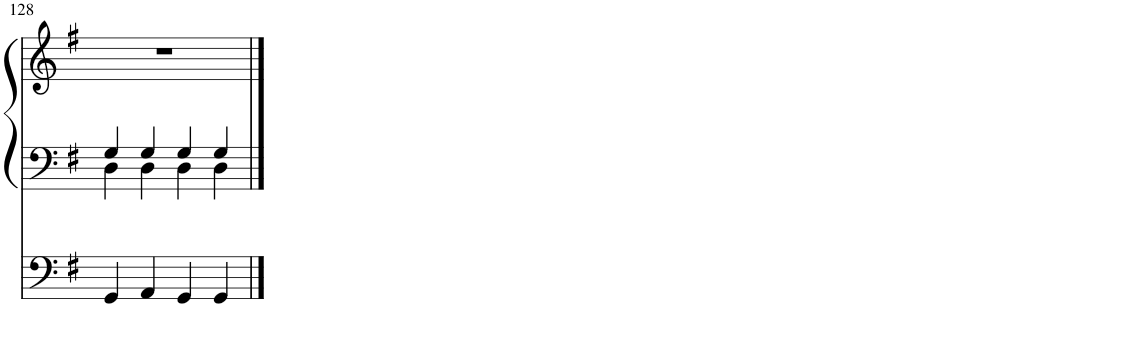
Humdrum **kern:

**kern	**kern
*part1	*part1
*staff2	*staff1
*I"Orgel	*
*I'Org.	*
!!LO:PB:g=z
*clefF4	*clefF4
*k[f#]	*k[f#]
*M4/4	*M4/4
*met(c)	*met(c)
=128	=128
*	*^
4GG/	4G/	4D\
4AA/	4G/	4D\
4GG/	4G/	4D\
4GG/	4G/	4D\
*	*v	*v
==	==
*-	*-
